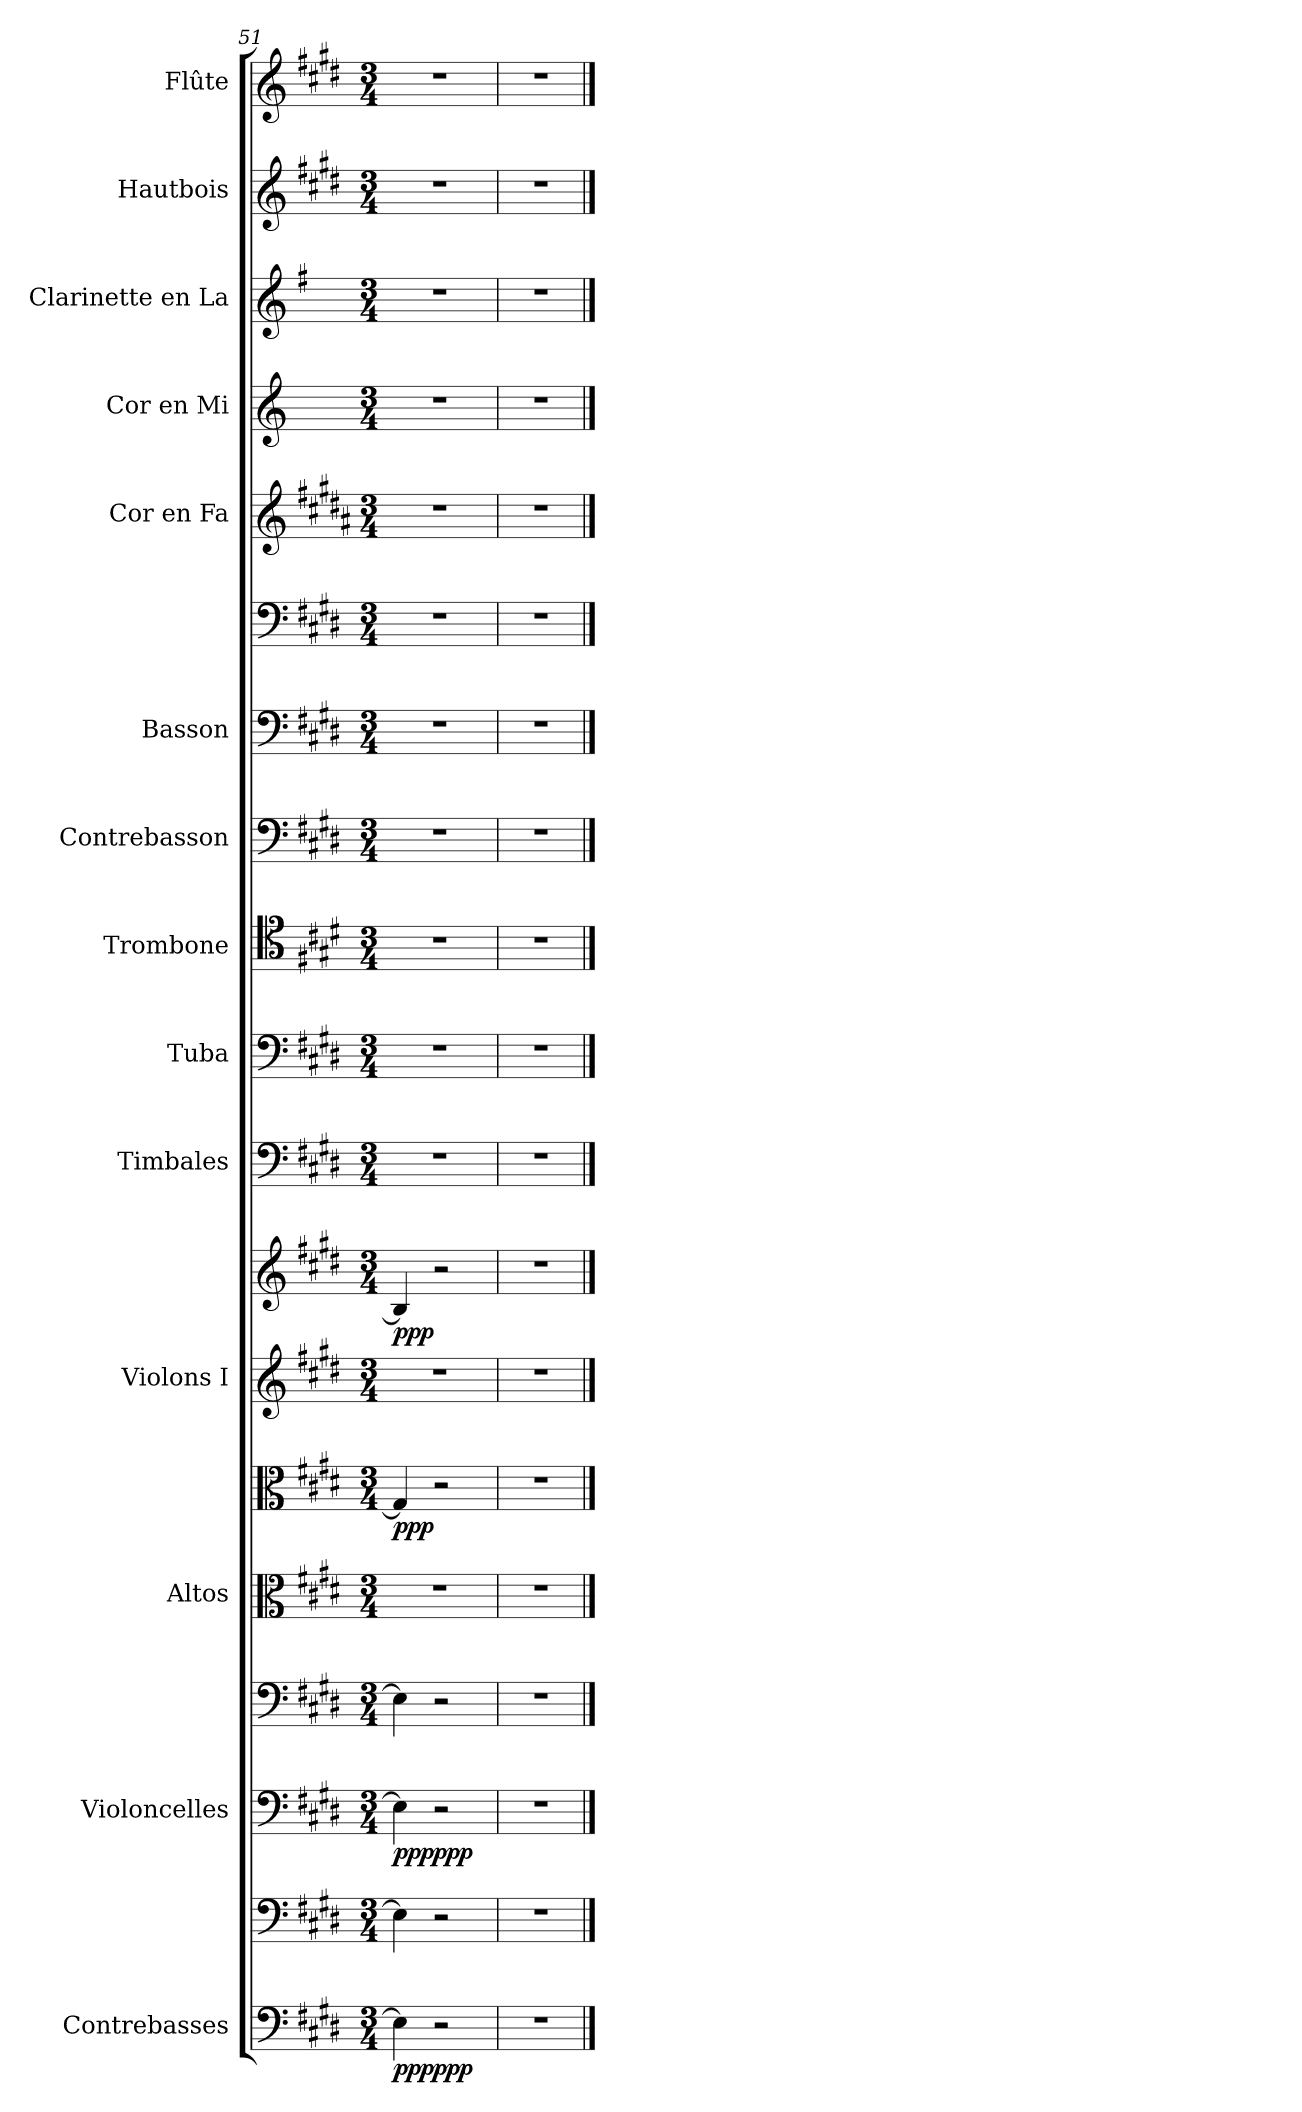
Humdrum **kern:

**kern	**kern	**dynam	**kern	**kern	**dynam	**kern	**kern	**dynam	**kern	**kern	**dynam	**kern	**kern	**kern	**kern	**kern	**kern	**kern	**kern	**kern	**kern	**kern
*part14	*part14	*part14	*part13	*part13	*part13	*part12	*part12	*part12	*part11	*part11	*part11	*part10	*part9	*part8	*part7	*part6	*part6	*part5	*part4	*part3	*part2	*part1
*staff19	*staff18	*staff18/19	*staff17	*staff16	*staff16/17	*staff15	*staff14	*staff14/15	*staff13	*staff12	*staff12/13	*staff11	*staff10	*staff9	*staff8	*staff7	*staff6	*staff5	*staff4	*staff3	*staff2	*staff1
*I"Contrebasses	*	*	*I"Violoncelles	*	*	*I"Altos	*	*	*I"Violons I	*	*	*I"Timbales	*I"Tuba	*I"Trombone	*I"Contrebasson	*I"Basson	*	*I"Cor en Fa	*I"Cor en Mi	*I"Clarinette en La	*I"Hautbois	*I"Flûte
*I'Cbs.	*	*	*I'Vlcs	*	*	*I'Alt.	*	*	*I'Vlns. I	*	*	*I'Timb.	*I'Tba.	*I'Tbn.	*I'Cbsn.	*I'Bsn.	*	*I'Cor Fa	*I'Cor Mi	*I'Clar. La	*I'Htbs.	*I'Fl.
*clefF4	*clefF4	*	*clefF4	*clefF4	*	*clefC3	*clefC3	*	*clefG2	*clefG2	*	*clefF4	*clefF4	*clefC4	*clefF4	*clefF4	*clefF4	*clefG2	*clefG2	*clefG2	*clefG2	*clefG2
*ITrd7c12	*ITrd7c12	*	*	*	*	*	*	*	*	*	*	*	*	*	*ITrd7c12	*	*	*ITrd4c7	*ITrd4c7	*ITrd1c2	*	*
*k[f#c#g#d#]	*k[f#c#g#d#]	*	*k[f#c#g#d#]	*k[f#c#g#d#]	*	*k[f#c#g#d#]	*k[f#c#g#d#]	*	*k[f#c#g#d#]	*k[f#c#g#d#]	*	*k[f#c#g#d#]	*k[f#c#g#d#]	*k[f#c#g#d#]	*k[f#c#g#d#]	*k[f#c#g#d#]	*k[f#c#g#d#]	*k[f#c#g#d#]	*k[b-]	*k[b-]	*k[f#c#g#d#]	*k[f#c#g#d#]
*M3/4	*M3/4	*	*M3/4	*M3/4	*	*M3/4	*M3/4	*	*M3/4	*M3/4	*	*M3/4	*M3/4	*M3/4	*M3/4	*M3/4	*M3/4	*M3/4	*M3/4	*M3/4	*M3/4	*M3/4
=51	=51	=51	=51	=51	=51	=51	=51	=51	=51	=51	=51	=51	=51	=51	=51	=51	=51	=51	=51	=51	=51	=51
!	!	!LO:DY:b=2	!	!	!	!	!	!	!	!	!	!	!	!	!	!	!	!	!	!	!	!
!	!	!LO:DY:n=1:b	!	!	!LO:DY:b=2	!	!	!	!	!	!	!	!	!	!	!	!	!	!	!	!	!
!	!	!	!	!	!LO:DY:n=1:b	!	!	!LO:DY:b	!	!	!LO:DY:b	!	!	!	!	!	!	!	!	!	!	!
4EE\]	4EE\]	ppp ppp	4E\]	4E\]	ppp ppp	2.r	4G/]	ppp	2.r	4B/]	ppp	2.r	2.r	2.r	2.r	2.r	2.r	2.r	2.r	2.r	2.r	2.r
2r	2r	.	2r	2r	.	.	2r	.	.	2r	.	.	.	.	.	.	.	.	.	.	.	.
=52	=52	=52	=52	=52	=52	=52	=52	=52	=52	=52	=52	=52	=52	=52	=52	=52	=52	=52	=52	=52	=52	=52
2.r	2.r	.	2.r	2.r	.	2.r	2.r	.	2.r	2.r	.	2.r	2.r	2.r	2.r	2.r	2.r	2.r	2.r	2.r	2.r	2.r
==	==	==	==	==	==	==	==	==	==	==	==	==	==	==	==	==	==	==	==	==	==	==
*-	*-	*-	*-	*-	*-	*-	*-	*-	*-	*-	*-	*-	*-	*-	*-	*-	*-	*-	*-	*-	*-	*-
